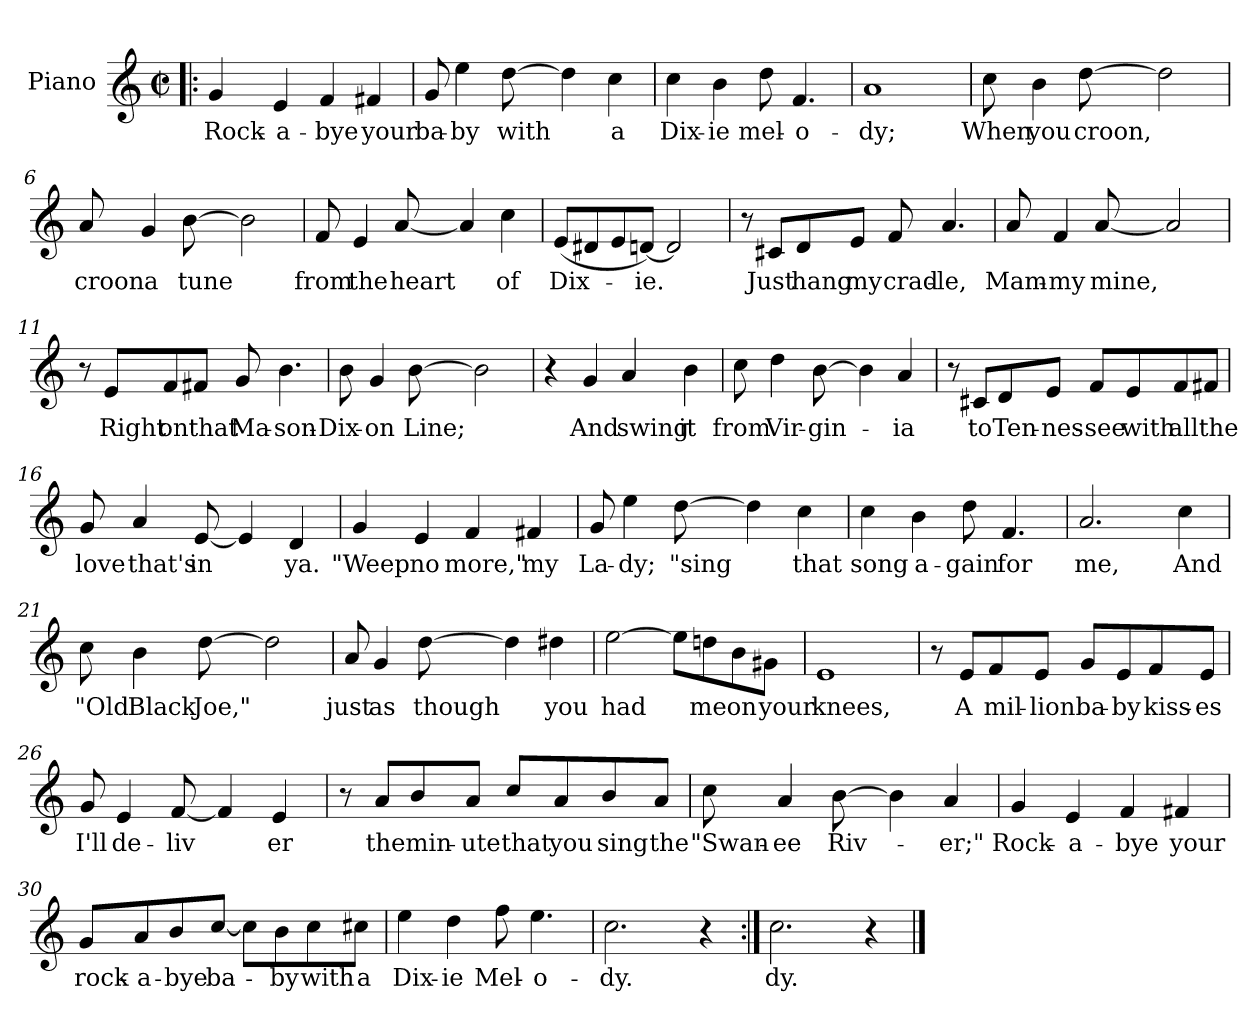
**kern	**text
*part1	*part1
*staff1	*staff1
*I"Piano	*
*I'Pno.	*
*clefG2	*
*k[]	*
*C:	*
*M2/2	*
*met(c|)	*
=1!|:	=1!|:
4g/	Rock-
4e/	-a-
4f/	-bye
4f#X/	your
=2	=2
8g/	ba-
4ee\	-by
[8dd\	with
4dd\]	.
4cc\	a
=3	=3
4cc\	Dix-
4b\	-ie
8dd\	mel-
4.f/	-o-
=4	=4
1a	-dy;
!!LO:LB:g=z
=5	=5
8cc\	When
4b\	you
[8dd\	croon,
2dd\]	.
=6	=6
8a/	croon
4g/	a
[8b\	tune
2b\]	.
=7	=7
8f/	from
4e/	the
[8a/	-heart
4a/]	.
4cc\	of
=8	=8
(8e/L	Dix-
8d#X/	.
8e/	.
[8dn/J)	-ie.
2d/]	.
!!LO:LB:g=z
=9	=9
8r	.
8c#X/L	Just
8d/	hang
8e/J	my
8f/	crad-
4.a/	-le,
=10	=10
8a/	Mam-
4f/	-my
[8a/	mine,
2a/]	.
=11	=11
8r	.
8e/L	Right
8f/	on
8f#X/J	that
8g/	Ma-
4.b\	-son-
=12	=12
8b\	-Dix-
4g/	-on
[8b\	Line;
2b\]	.
!!LO:LB:g=z
=13	=13
4r	.
4g/	And
4a/	swing
4b\	it
=14	=14
8cc\	from
4dd\	Vir-
[8b\	-gin-
4b\]	.
4a/	-ia
=15	=15
8r	.
8c#X/L	to
8d/	Ten-
8e/J	-nes-
8f/L	-see
8e/	with
8f/	all
8f#X/J	the
=16	=16
8g/	love
4a/	that's
[8e/	in
4e/]	.
4d/	ya.
!!LO:LB:g=z
=17	=17
4g/	"Weep
4e/	no
4f/	more,"
4f#X/	my
=18	=18
8g/	La-
4ee\	-dy;
[8dd\	"sing
4dd\]	.
4cc\	that
=19	=19
4cc\	song
4b\	a-
8dd\	-gain
4.f/	for
=20	=20
2.a/	me,
4cc\	And
!!LO:LB:g=z
=21	=21
8cc\	"Old
4b\	Black
[8dd\	Joe,"
2dd\]	.
=22	=22
8a/	just
4g/	as
[8dd\	though
4dd\]	.
4dd#X\	you
=23	=23
[2ee\	had
8ee\L]	.
8ddn\	me
8b\	on
8g#X\J	your
=24	=24
1e	knees,
=25	=25
8r	.
8e/L	A
8f/	mil-
8e/J	-lion
8g/L	ba-
8e/	-by
8f/	kiss-
8e/J	-es
!!LO:LB:g=z
=26	=26
8g/	I'll
4e/	de-
[8f/	-liv
4f/]	.
4e/	er
=27	=27
8r	.
8a/L	the
8b/	min-
8a/J	-ute
8cc/L	that
8a/	you
8b/	sing
8a/J	the
=28	=28
8cc\	"Swan-
4a/	-ee
[8b\	Riv-
4b\]	.
4a/	-er;"
=29	=29
4g/	Rock-
4e/	-a-
4f/	-bye
4f#X/	your
!!LO:LB:g=z
=30	=30
8g/L	rock-
8a/	-a-
8b/	-bye
[8cc/J	ba-
8cc\L]	.
8b\	-by
8cc\	with
8cc#X\J	a
=31	=31
4ee\	Dix-
4dd\	-ie
8ff\	Mel-
4.ee\	-o-
=32	=32
2.cc\	-dy.
4r	.
=33:|!	=33:|!
2.cc\	dy.
4r	.
==	==
*-	*-
